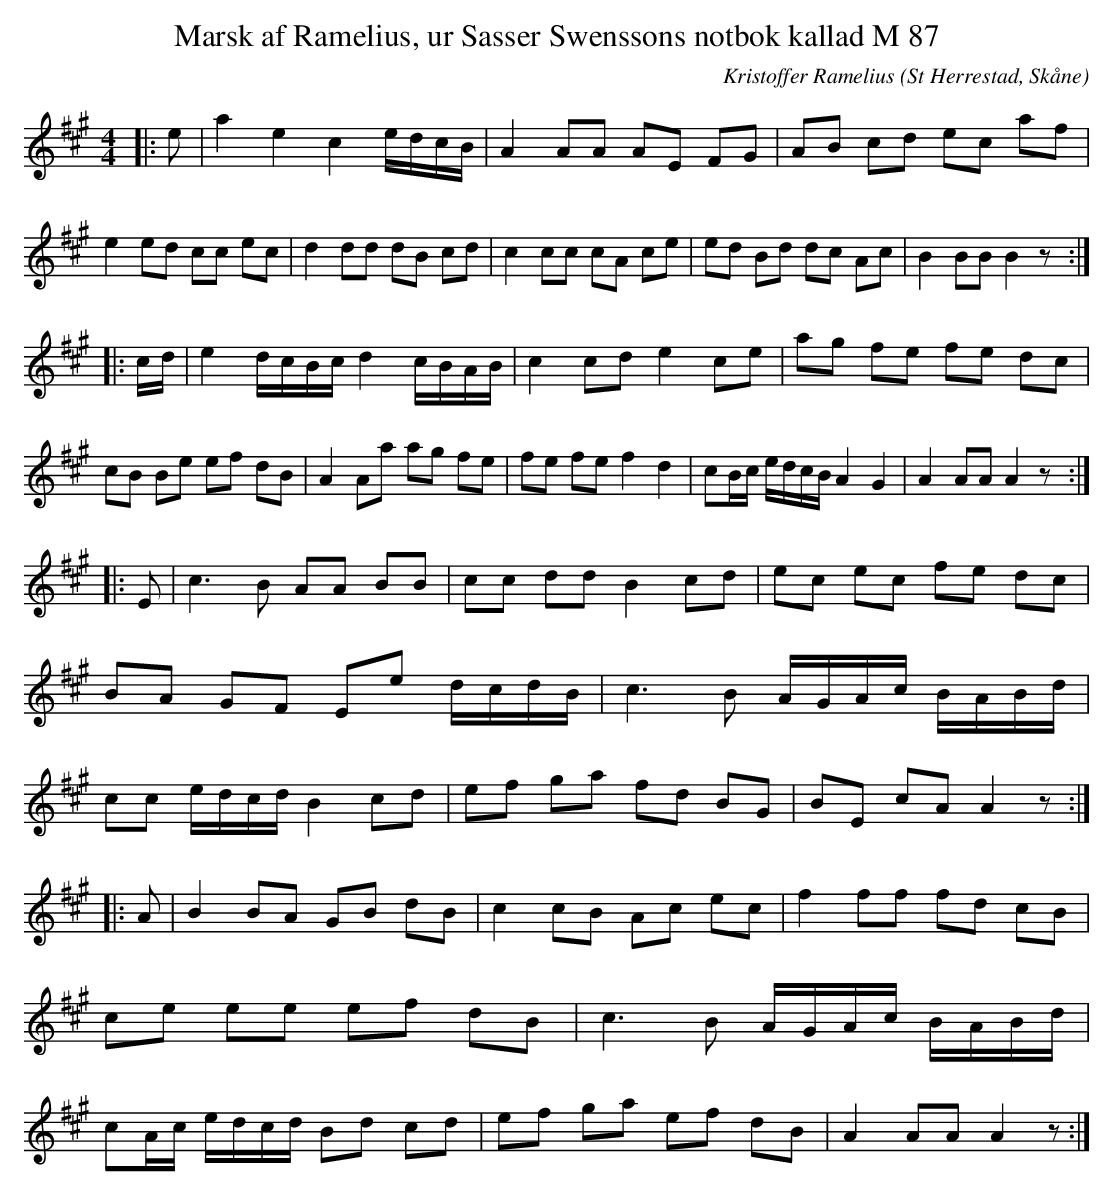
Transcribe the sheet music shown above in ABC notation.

X:1
T:Marsk af Ramelius, ur Sasser Swenssons notbok kallad M 87
C:Kristoffer Ramelius
O:St Herrestad, Skåne
M:4/4
L:1/8
K:A
|:e|a2 e2 c2 e/2d/2c/2B/2|A2 AA AE FG| AB cd ec af| e2 ed cc ec| d2 dd dB cd|c2 cc cA ce|ed Bd dc Ac| B2 BB B2 z:|
|:c/2d/2| e2 d/2c/2B/2c/2 d2 c/2B/2A/2B/2| c2 cd e2 ce| ag fe fe dc| cB Be ef dB | A2 Aa ag fe | fe fe f2 d2|cB/2c/2 e/2d/2c/2B/2 A2 G2| A2 AA A2 z:|
|:E| c3 B AA BB|cc dd B2 cd|ec ec fe dc| BA GF Ee d/2c/2d/2B/2| c3 B A/2G/2A/2c/2 B/2A/2B/2d/2| cc e/2d/2c/2d/2 B2 cd| ef ga fd BG| BE cA A2 z:|
|: A| B2 BA GB dB| c2 cB Ac ec| f2 ff fd cB| ce ee ef dB | c3 B A/2G/2A/2c/2 B/2A/2B/2d/2| cA/2c/2  e/2d/2c/2d/2 Bd cd| ef ga ef dB| A2 AA A2 z:|
